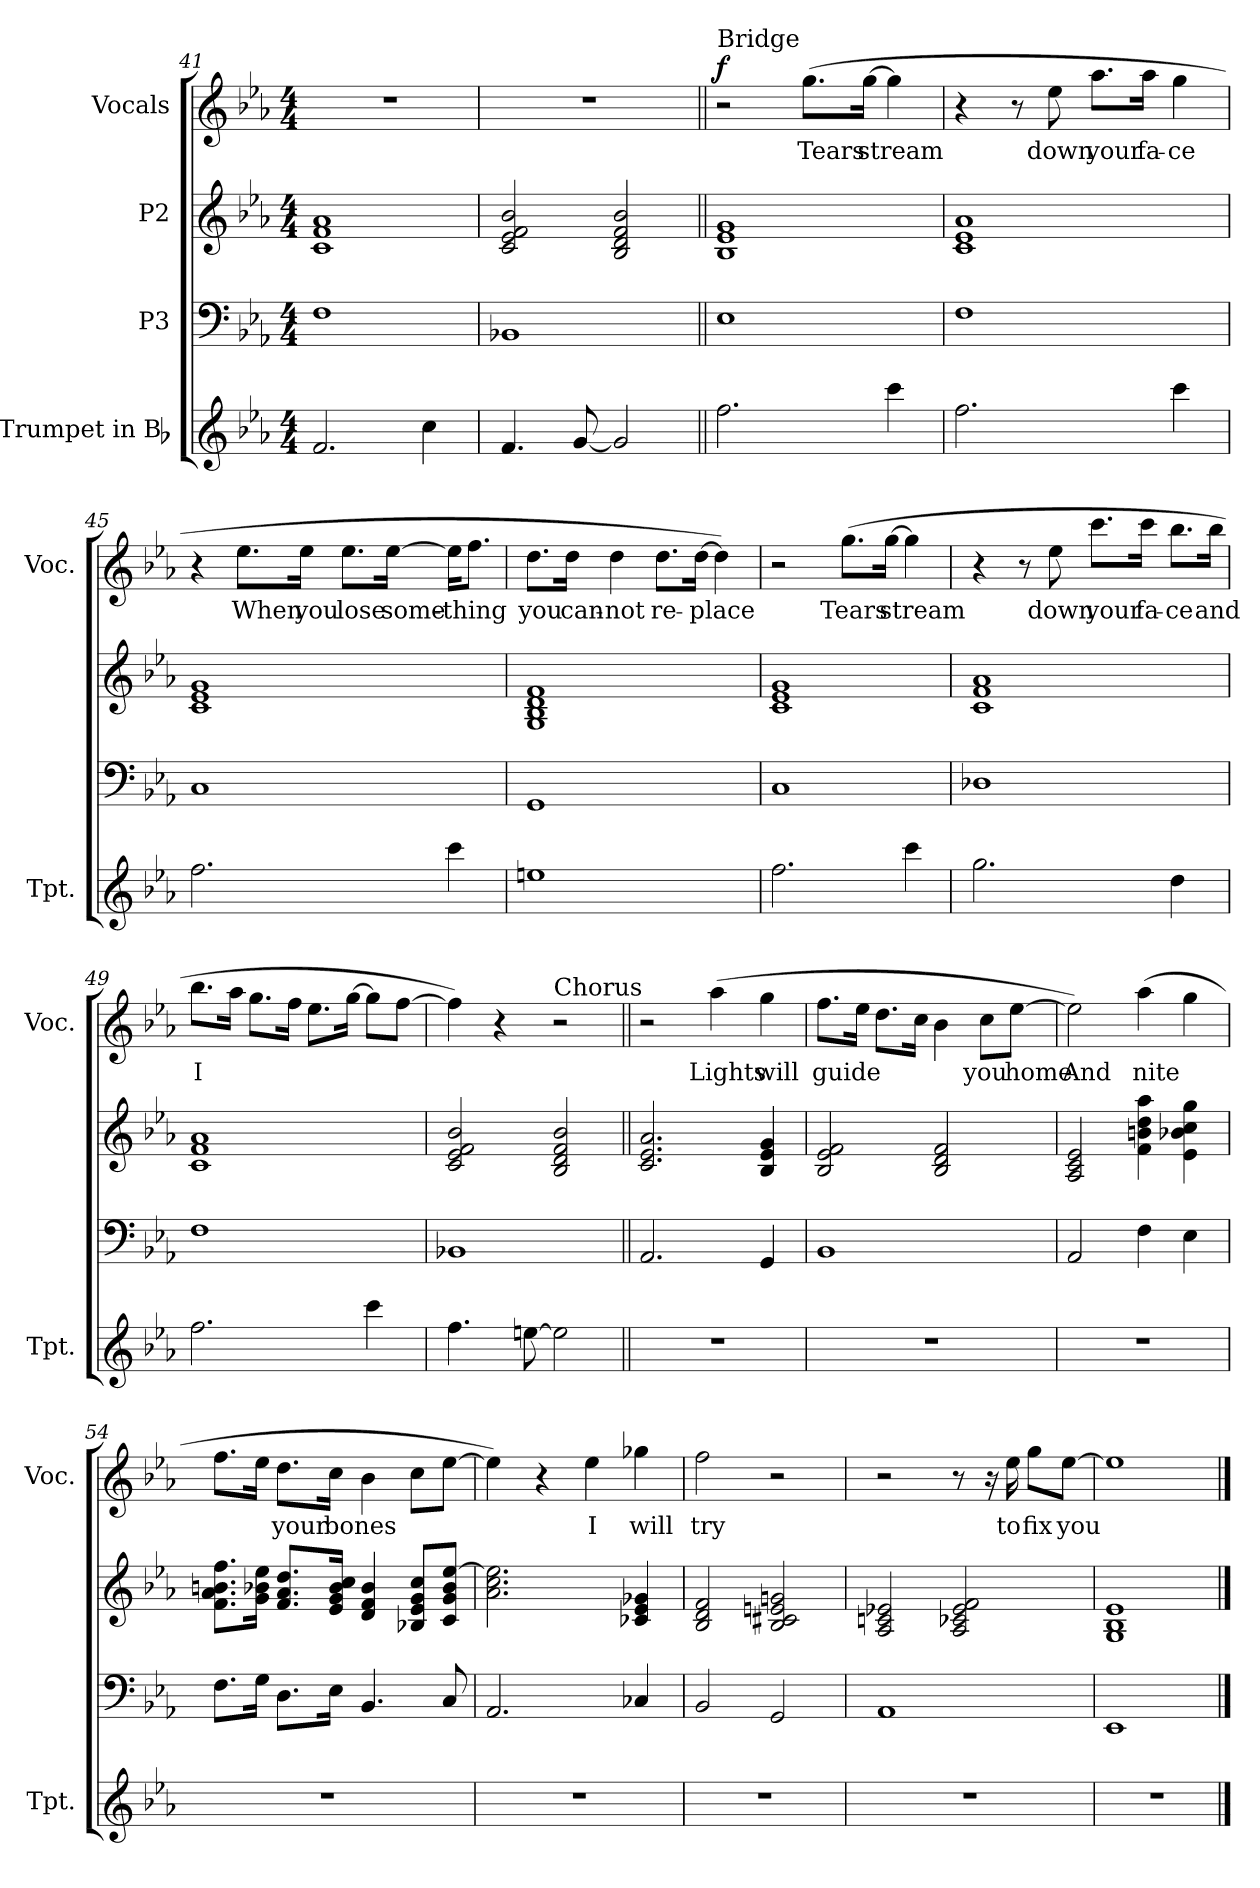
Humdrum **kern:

**kern	**kern	**kern	**kern	**text	**dynam
*part4	*part3	*part2	*part1	*part1	*part1
*staff4	*staff3	*staff2	*staff1	*staff1	*staff1
*I"Trumpet in Bb	*I"P3	*I"P2	*I"Vocals	*	*
*I'Tpt.	*	*	*I'Voc.	*	*
!!LO:LB:g=z
*clefG2	*clefF4	*clefG2	*clefG2	*	*
*ITrd1c2	*	*	*	*	*
*k[b-e-a-d-g-]	*k[b-e-a-]	*k[b-e-a-]	*k[b-e-a-]	*	*
*	*E-:	*E-:	*E-:	*	*
*M4/4	*M4/4	*M4/4	*M4/4	*	*
=41	=41	=41	=41	=41	=41
2.e-/	1F	1c 1f 1a-	1r	.	.
4b-\	.	.	.	.	.
=42	=42	=42	=42	=42	=42
4.e-/	1BB-X	2c/ 2e-/ 2f/ 2b-/	1r	.	.
[8f/	.	.	.	.	.
2f/]	.	2B-/ 2d/ 2f/ 2b-/	.	.	.
=43||	=43||	=43||	=43||	=43||	=43||
!	!	!	!LO:TX:a:t=Bridge	!	!
!	!	!	!	!	!LO:DY:b
2.ee-\	1E-	1B- 1e- 1g	2r	.	f
.	.	.	(8.gg\L	Tears	.
.	.	.	[16gg\Jk	stream	.
4bb-\	.	.	4gg\]	.	.
=44	=44	=44	=44	=44	=44
2.ee-\	1F	1c 1e- 1a-	4r	.	.
.	.	.	8r	.	.
.	.	.	8ee-\	down	.
.	.	.	8.aa-\L	your	.
.	.	.	16aa-\Jk	fa-	.
4bb-\	.	.	4gg\	-ce	.
!!LO:PB:g=z
=45	=45	=45	=45	=45	=45
2.ee-\	1C	1c 1e- 1g	4r	.	.
.	.	.	8.ee-\L	When	.
.	.	.	16ee-\Jk	you	.
.	.	.	8.ee-\L	lose	.
.	.	.	[16ee-\Jk	some-	.
4bb-\	.	.	16ee-\KL]	-thing	.
.	.	.	8.ff\J	.	.
=46	=46	=46	=46	=46	=46
1ddn	1GG	1G 1B- 1d 1f	8.dd\L	you	.
.	.	.	16dd\Jk	can-	.
.	.	.	4dd\	-not	.
.	.	.	8.dd\L	re-	.
.	.	.	[16dd\Jk	-place	.
.	.	.	4dd\])	.	.
=47	=47	=47	=47	=47	=47
2.ee-\	1C	1c 1e- 1g	2r	.	.
.	.	.	(8.gg\L	Tears	.
.	.	.	[16gg\Jk	stream	.
4bb-\	.	.	4gg\]	.	.
!!LO:LB:g=z
=48	=48	=48	=48	=48	=48
2.ff\	1D-X	1c 1f 1a-	4r	.	.
.	.	.	8r	.	.
.	.	.	8ee-\	down	.
.	.	.	8.ccc\L	your	.
.	.	.	16ccc\Jk	fa-	.
4cc\	.	.	8.bb-\L	-ce	.
.	.	.	16bb-\Jk	and	.
!!LO:PB:g=z
=49	=49	=49	=49	=49	=49
2.ee-\	1F	1c 1f 1a-	8.bb-\L	I	.
.	.	.	16aa-\Jk	.	.
.	.	.	8.gg\L	.	.
.	.	.	16ff\Jk	.	.
.	.	.	8.ee-\L	.	.
.	.	.	[16gg\Jk	.	.
4bb-\	.	.	8gg\L]	.	.
.	.	.	[8ff\J	.	.
=50	=50	=50	=50	=50	=50
4.ee-\	1BB-X	2c/ 2e-/ 2f/ 2b-/	4ff\])	.	.
.	.	.	4r	.	.
[8ddn\	.	.	.	.	.
!	!	!	!LO:TX:a:t=Chorus	!	!
2dd\]	.	2B-/ 2d/ 2f/ 2b-/	2r	.	.
=51||	=51||	=51||	=51||	=51||	=51||
1r	2.AA-/	2.c/ 2.e-/ 2.a-/	2r	.	.
.	.	.	(4aa-\	Lights	.
.	4GG/	4B-/ 4e-/ 4g/	4gg\	will	.
=52	=52	=52	=52	=52	=52
1r	1BB-	2B-/ 2e-/ 2f/	8.ff\L	guide	.
.	.	.	16ee-\Jk	.	.
.	.	.	8.dd\L	.	.
.	.	.	16cc\Jk	.	.
.	.	2B-/ 2d/ 2f/	4b-\	.	.
.	.	.	8cc\L	you	.
.	.	.	[8ee-\J	home	.
!!LO:PB:g=z
=53	=53	=53	=53	=53	=53
1r	2AA-/	2A-/ 2c/ 2e-/	2ee-\])	And	.
.	4F\	4f\ 4bn\ 4dd\ 4aa-\	(4aa-\	-nite	.
.	4E-\	4e-\ 4b-X\ 4cc\ 4gg\	4gg\	.	.
=54	=54	=54	=54	=54	=54
1r	8.F\L	8.f\ 8.a-\ 8.bn\ 8.ff\L	8.ff\L	.	.
.	16G\Jk	16g\ 16b-X\ 16ee-\Jk	16ee-\Jk	.	.
.	8.D\L	8.f/ 8.a-/ 8.dd/L	8.dd\L	your	.
.	16E-\Jk	16e-/ 16g/ 16b-/ 16cc/Jk	16cc\Jk	bones	.
.	4.BB-/	4d/ 4f/ 4b-/	4b-\	.	.
.	.	8B-X/ 8e-/ 8g/ 8cc/L	8cc\L	.	.
.	8C/	8c/ 8g/ 8b-/ [8ee-/J	[8ee-\J	.	.
=55	=55	=55	=55	=55	=55
1r	2.AA-/	2.a-\ 2.cc\ 2.ee-\]	4ee-\])	.	.
.	.	.	4r	.	.
.	.	.	4ee-\	I	.
.	4C-X/	4c-X/ 4e-/ 4g-X/	4gg-X\	will	.
=56	=56	=56	=56	=56	=56
1r	2BB-/	2B-/ 2d/ 2f/	2ff\	try	.
.	2GG/	2B-/ 2c#X/ 2en/ 2gn/	2r	.	.
!!LO:LB:g=z
=57	=57	=57	=57	=57	=57
1r	1AA-	2A-/ 2cn/ 2e-X/	2r	.	.
.	.	2A-/ 2c-X/ 2e-/ 2f/	8r	.	.
.	.	.	16r	.	.
.	.	.	16ee-\	to	.
.	.	.	8gg\L	fix	.
.	.	.	[8ee-\J	you	.
=58	=58	=58	=58	=58	=58
1r	1EE-	1G 1B- 1e-	1ee-]	.	.
==	==	==	==	==	==
*-	*-	*-	*-	*-	*-
